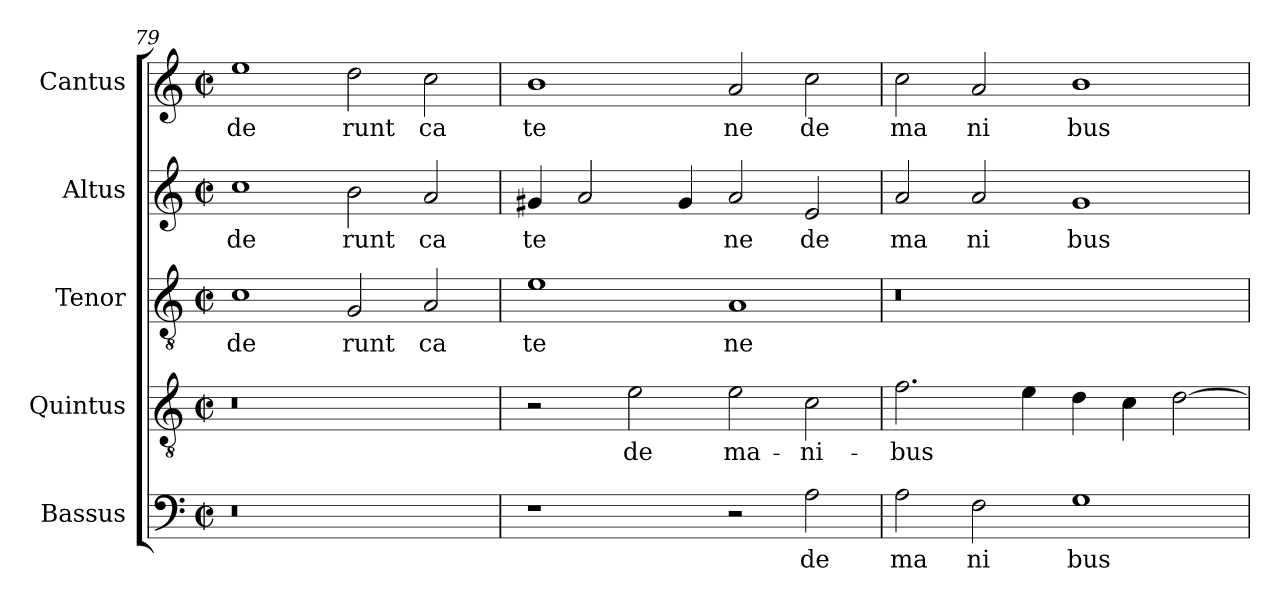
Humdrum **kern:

**kern	**text	**kern	**text	**kern	**text	**kern	**text	**kern	**text
*part5	*part5	*part4	*part4	*part3	*part3	*part2	*part2	*part1	*part1
*staff5	*staff5	*staff4	*staff4	*staff3	*staff3	*staff2	*staff2	*staff1	*staff1
*I"Bassus	*	*I"Quintus	*	*I"Tenor	*	*I"Altus	*	*I"Cantus	*
*clefF4	*	*clefGv2	*	*clefGv2	*	*clefG2	*	*clefG2	*
*	*	*	*	*	*	*k[]	*	*k[]	*
*	*	*	*	*	*	*C:	*	*C:	*
*M2/2	*	*M2/2	*	*M2/2	*	*M2/2	*	*M2/2	*
*met(c|)	*	*met(c|)	*	*met(c|)	*	*met(c|)	*	*met(c|)	*
=79	=79	=79	=79	=79	=79	=79	=79	=79	=79
!	!	!	!	!	!LO:LY:b:cj	!	!LO:LY:b:cj	!	!LO:LY:b:cj
0r	.	0r	.	1c	de	1cc	de	1ee	de
!	!	!	!	!	!LO:LY:b:cj	!	!LO:LY:b:cj	!	!LO:LY:b:cj
.	.	.	.	2G/	runt	2b\	runt	2dd\	runt
!	!	!	!	!	!LO:LY:b:cj	!	!LO:LY:b:cj	!	!LO:LY:b:cj
.	.	.	.	2A/	ca	2a/	ca	2cc\	ca
=80	=80	=80	=80	=80	=80	=80	=80	=80	=80
!	!	!	!	!	!LO:LY:b:cj	!	!LO:LY:b:cj	!	!LO:LY:b:cj
1r	.	2r	.	1e	te	4g#X/	te	1b	te
.	.	.	.	.	.	2a/	.	.	.
!	!	!	!LO:LY:b:cj	!	!	!	!	!	!
.	.	2e\	de	.	.	.	.	.	.
.	.	.	.	.	.	4g#/	.	.	.
!	!	!	!LO:LY:b:cj	!	!LO:LY:b:cj	!	!LO:LY:b:cj	!	!LO:LY:b:cj
2r	.	2e\	ma-	1A	ne	2a/	ne	2a/	ne
!	!LO:LY:b:cj	!	!LO:LY:b:cj	!	!	!	!LO:LY:b:cj	!	!LO:LY:b:cj
2A\	de	2c\	-ni-	.	.	2e/	de	2cc\	de
=81	=81	=81	=81	=81	=81	=81	=81	=81	=81
!	!LO:LY:b:cj	!	!LO:LY:b	!	!	!	!LO:LY:b:cj	!	!LO:LY:b:cj
2A\	ma	2.f\	-bus	0r	.	2a/	ma	2cc\	ma
!	!LO:LY:b:cj	!	!	!	!	!	!LO:LY:b:cj	!	!LO:LY:b:cj
2F\	ni	.	.	.	.	2a/	ni	2a/	ni
.	.	4e\	.	.	.	.	.	.	.
!	!LO:LY:b:cj	!	!	!	!	!	!LO:LY:b:cj	!	!LO:LY:b:cj
1G	bus	4d\	.	.	.	1g	bus	1b	bus
.	.	4c\	.	.	.	.	.	.	.
.	.	[>2d\	.	.	.	.	.	.	.
=	=	=	=	=	=	=	=	=	=
*-	*-	*-	*-	*-	*-	*-	*-	*-	*-
